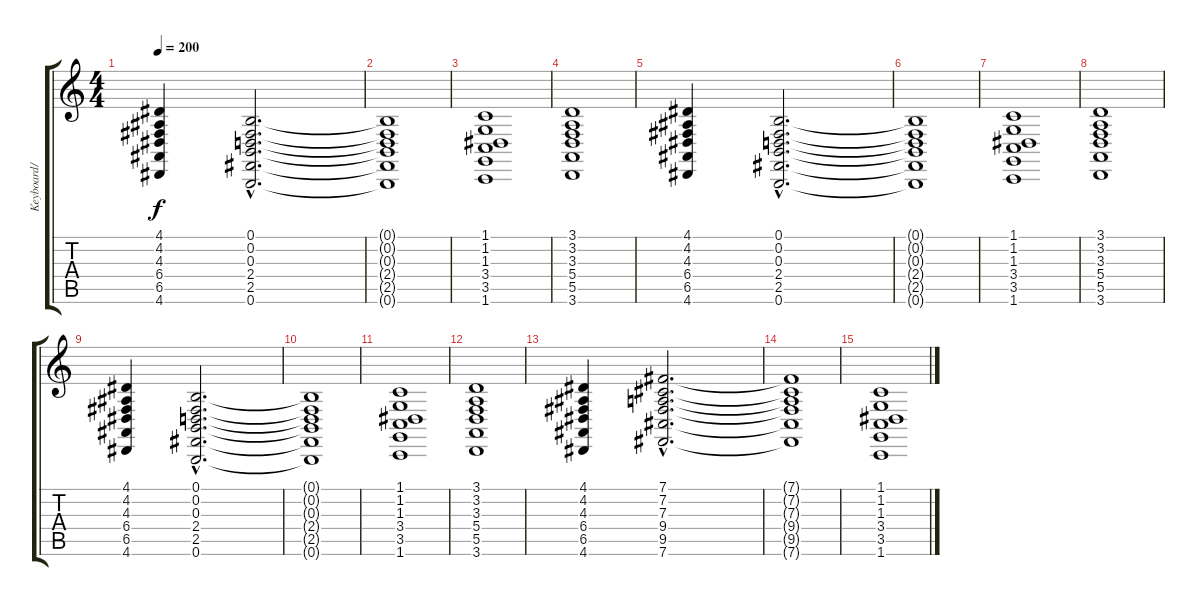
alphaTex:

\track ("Keyboard/ Effects" "Keyboard/ ") {instrument fx5brightness}
\staff {score tabs}
\tuning (B3 Gb3 D3 A2 E2 B1) {hide}
\ts (4 4)
\tempo 200
\clef g2
\ks c
(4.1 4.2 4.3 6.4 6.5 4.6).4{dy f} (0.1{hac} 0.2{hac} 0.3{hac} 2.4{hac} 2.5{hac} 0.6{hac}).2{d} |
(0.1{t} 0.2{t} 0.3{t} 2.4{t} 2.5{t} 0.6{t}).1 |
(1.1 1.2 1.3 3.4 3.5 1.6).1 |
(3.1 3.2 3.3 5.4 5.5 3.6).1 |
(4.1 4.2 4.3 6.4 6.5 4.6).4 (0.1{hac} 0.2{hac} 0.3{hac} 2.4{hac} 2.5{hac} 0.6{hac}).2{d} |
(0.1{t} 0.2{t} 0.3{t} 2.4{t} 2.5{t} 0.6{t}).1 |
(1.1 1.2 1.3 3.4 3.5 1.6).1 |
(3.1 3.2 3.3 5.4 5.5 3.6).1 |
(4.1 4.2 4.3 6.4 6.5 4.6).4 (0.1{hac} 0.2{hac} 0.3{hac} 2.4{hac} 2.5{hac} 0.6{hac}).2{d} |
(0.1{t} 0.2{t} 0.3{t} 2.4{t} 2.5{t} 0.6{t}).1 |
(1.1 1.2 1.3 3.4 3.5 1.6).1 |
(3.1 3.2 3.3 5.4 5.5 3.6).1 |
(4.1 4.2 4.3 6.4 6.5 4.6).4 (7.1{hac} 7.2{hac} 7.3{hac} 9.4{hac} 9.5{hac} 7.6{hac}).2{d} |
(7.1{t} 7.2{t} 7.3{t} 9.4{t} 9.5{t} 7.6{t}).1 |
(1.1 1.2 1.3 3.4 3.5 1.6).1
